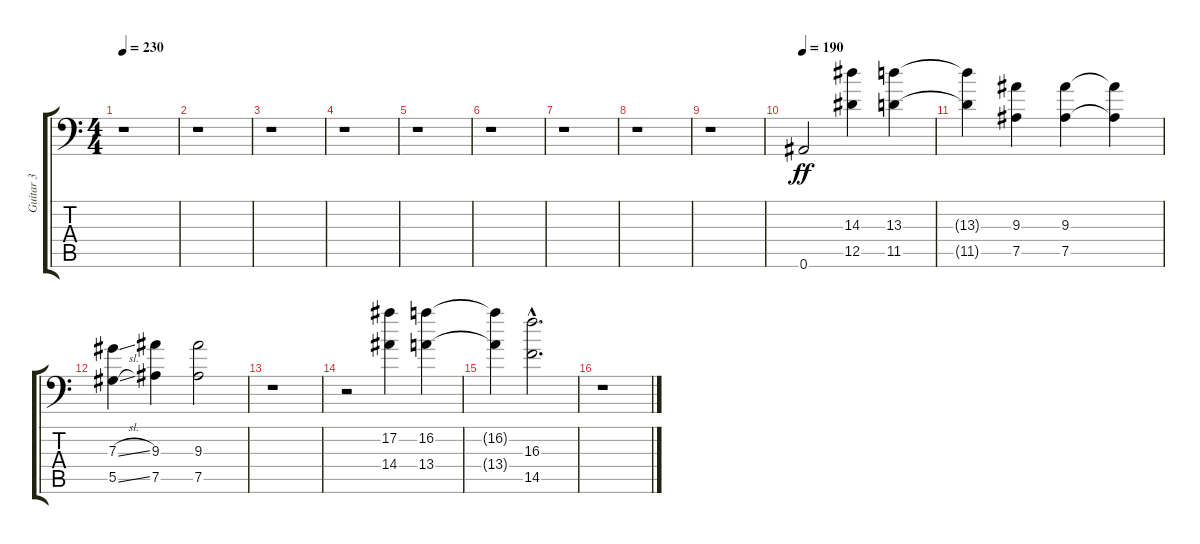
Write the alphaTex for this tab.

\track ("Guitar 3" "Guitar 3") {instrument distortionguitar}
\staff {score tabs}
\tuning (Bb3 F3 Db3 Ab2 Eb2 Bb1) {hide}
\ts (4 4)
\tempo 230
\clef f4
\ks c
r.1{dy ff} |
r.1 |
r.1 |
r.1 |
r.1 |
r.1 |
r.1 |
r.1 |
r.1 |
\tempo 190
0.6.2{volume 9 balance 1} (14.3 12.5).4 (13.3 11.5).4 |
(13.3{t} 11.5{t}).4 (9.3 7.5).4 (9.3 7.5).4 (9.3{t} 7.5{t}).4 |
(7.3{sl} 5.5{sl}).4 (9.3 7.5).4 (9.3 7.5).2 |
r.1 |
r.2{volume 13 balance 15} (17.2 14.4).4 (16.2 13.4).4 |
(16.2{t} 13.4{t}).4 (16.3{hac} 14.5{hac}).2{d} |
r.1
